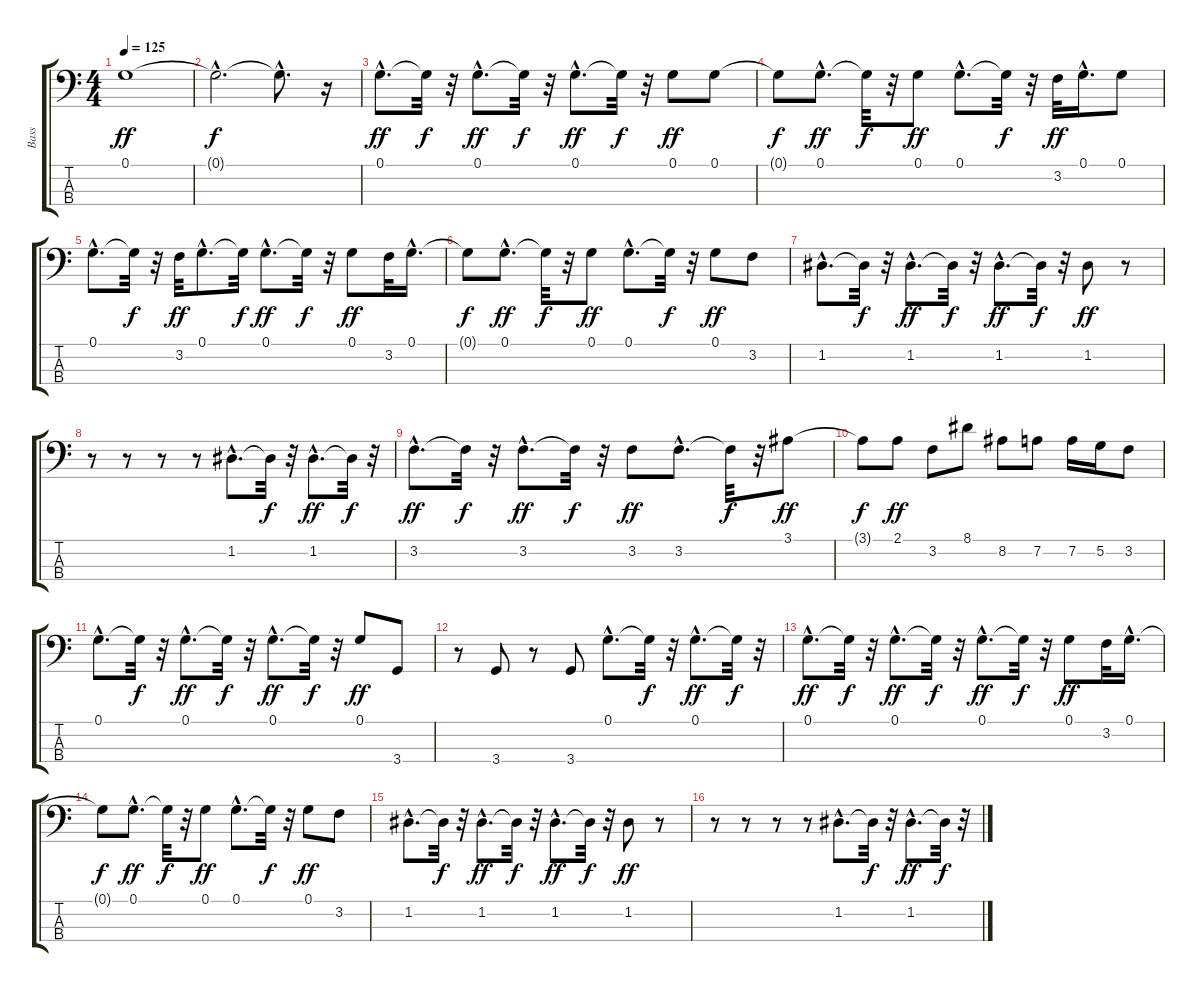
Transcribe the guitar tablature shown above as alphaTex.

\track ("Bass" "Bass") {instrument electricbassfinger}
\staff {score tabs}
\tuning (G2 D2 A1 E1) {hide}
\ts (4 4)
\tempo 125
\clef f4
\ks c
0.1.1{dy ff} |
0.1{hac t}.2{d dy f} 0.1{hac t}.8{d} r.16 |
0.1{hac}.8{d dy ff} 0.1{t}.32{dy f} r.32 0.1{hac}.8{d dy ff} 0.1{t}.32{dy f} r.32 0.1{hac}.8{d dy ff} 0.1{t}.32{dy f} r.32 0.1.8{dy ff} 0.1.8 |
0.1{t}.8{dy f} 0.1{hac}.8{d dy ff} 0.1{t}.32{dy f} r.32 0.1.8{dy ff} 0.1{hac}.8{d} 0.1{t}.32{dy f} r.32 3.2.32{dy ff} 0.1{hac}.16{d} 0.1.8 |
0.1{hac}.8{d} 0.1{t}.32{dy f} r.32 3.2.32{dy ff} 0.1{hac}.8{d} 0.1{t}.32{dy f} 0.1{hac}.8{d dy ff} 0.1{t}.32{dy f} r.32 0.1.8{dy ff} 3.2.32 0.1{hac}.16{d} |
0.1{t}.8{dy f} 0.1{hac}.8{d dy ff} 0.1{t}.32{dy f} r.32 0.1.8{dy ff} 0.1{hac}.8{d} 0.1{t}.32{dy f} r.32 0.1.8{dy ff} 3.2.8 |
1.2{hac}.8{d} 1.2{t}.32{dy f} r.32 1.2{hac}.8{d dy ff} 1.2{t}.32{dy f} r.32 1.2{hac}.8{d dy ff} 1.2{t}.32{dy f} r.32 1.2.8{dy ff} r.8 |
r.8 r.8 r.8 r.8 1.2{hac}.8{d} 1.2{t}.32{dy f} r.32 1.2{hac}.8{d dy ff} 1.2{t}.32{dy f} r.32 |
3.2{hac}.8{d dy ff} 3.2{t}.32{dy f} r.32 3.2{hac}.8{d dy ff} 3.2{t}.32{dy f} r.32 3.2.8{dy ff} 3.2{hac}.8{d} 3.2{t}.32{dy f} r.32 3.1.8{dy ff} |
3.1{t}.8{dy f} 2.1.8{dy ff} 3.2.8 8.1.8 8.2.8 7.2.8 7.2.16 5.2.16 3.2.8 |
0.1{hac}.8{d} 0.1{t}.32{dy f} r.32 0.1{hac}.8{d dy ff} 0.1{t}.32{dy f} r.32 0.1{hac}.8{d dy ff} 0.1{t}.32{dy f} r.32 0.1.8{dy ff} 3.4.8 |
r.8 3.4.8 r.8 3.4.8 0.1{hac}.8{d} 0.1{t}.32{dy f} r.32 0.1{hac}.8{d dy ff} 0.1{t}.32{dy f} r.32 |
0.1{hac}.8{d dy ff} 0.1{t}.32{dy f} r.32 0.1{hac}.8{d dy ff} 0.1{t}.32{dy f} r.32 0.1{hac}.8{d dy ff} 0.1{t}.32{dy f} r.32 0.1.8{dy ff} 3.2.32 0.1{hac}.16{d} |
0.1{t}.8{dy f} 0.1{hac}.8{d dy ff} 0.1{t}.32{dy f} r.32 0.1.8{dy ff} 0.1{hac}.8{d} 0.1{t}.32{dy f} r.32 0.1.8{dy ff} 3.2.8 |
1.2{hac}.8{d} 1.2{t}.32{dy f} r.32 1.2{hac}.8{d dy ff} 1.2{t}.32{dy f} r.32 1.2{hac}.8{d dy ff} 1.2{t}.32{dy f} r.32 1.2.8{dy ff} r.8 |
r.8 r.8 r.8 r.8 1.2{hac}.8{d} 1.2{t}.32{dy f} r.32 1.2{hac}.8{d dy ff} 1.2{t}.32{dy f} r.32
